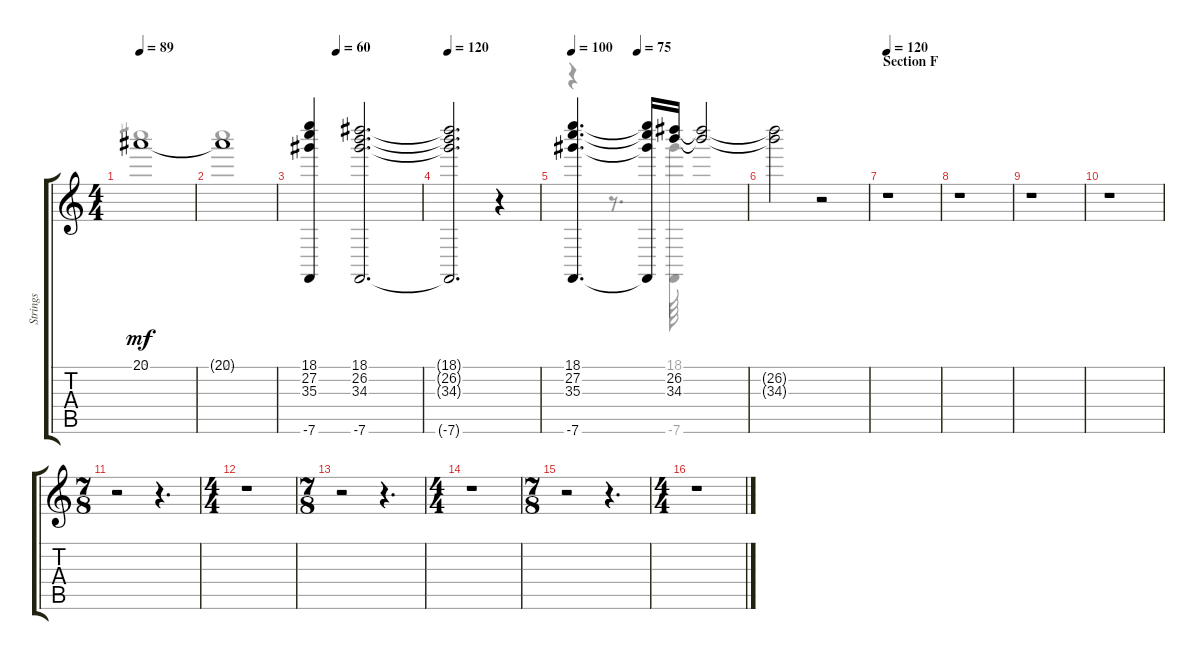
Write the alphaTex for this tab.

\track ("Strings" "Strings") {instrument electricguitarclean}
\staff {score tabs}
\tuning (D4 A3 F3 C3 G2 C2) {hide}
\voice
\ts (4 4)
\tempo 89
\clef g2
\ks aminor
20.1{t}.1{dy mf} |
20.1{t}.1 |
\tempo (60 0.25)
(18.1 27.2 35.3 -7.6).4 (18.1 26.2 34.3 -7.6).2{d} |
\tempo 120
(18.1{t} 26.2{t} 34.3{t} -7.6{t}).2{d} r.4 |
\tempo 100
\tempo (75 0.375)
(18.1 27.2 35.3 -7.6).4{d} (18.1{t} 27.2{t} 35.3{t} -7.6{t}).16 (26.2 34.3).16 (26.2{t} 34.3{t}).2 |
(26.2{t} 34.3{t}).2 r.2 |
\section ("" "Section F")
\tempo 120
r.1 |
r.1 |
r.1 |
r.1 |
\ts (7 8)
r.2 r.4{d} |
\ts (4 4)
r.1 |
\ts (7 8)
r.2 r.4{d} |
\ts (4 4)
r.1 |
\ts (7 8)
r.2 r.4{d} |
\ts (4 4)
r.1
\voice
\clef g2
\ottava regular
\simile none
\ks aminor
23.1{t}.1{dy mf} |
22.1.1 |
|
|
r.4 r.8{d} (18.1 -7.6).64 |
|
|
|
|
|
|
|
|
|
|
